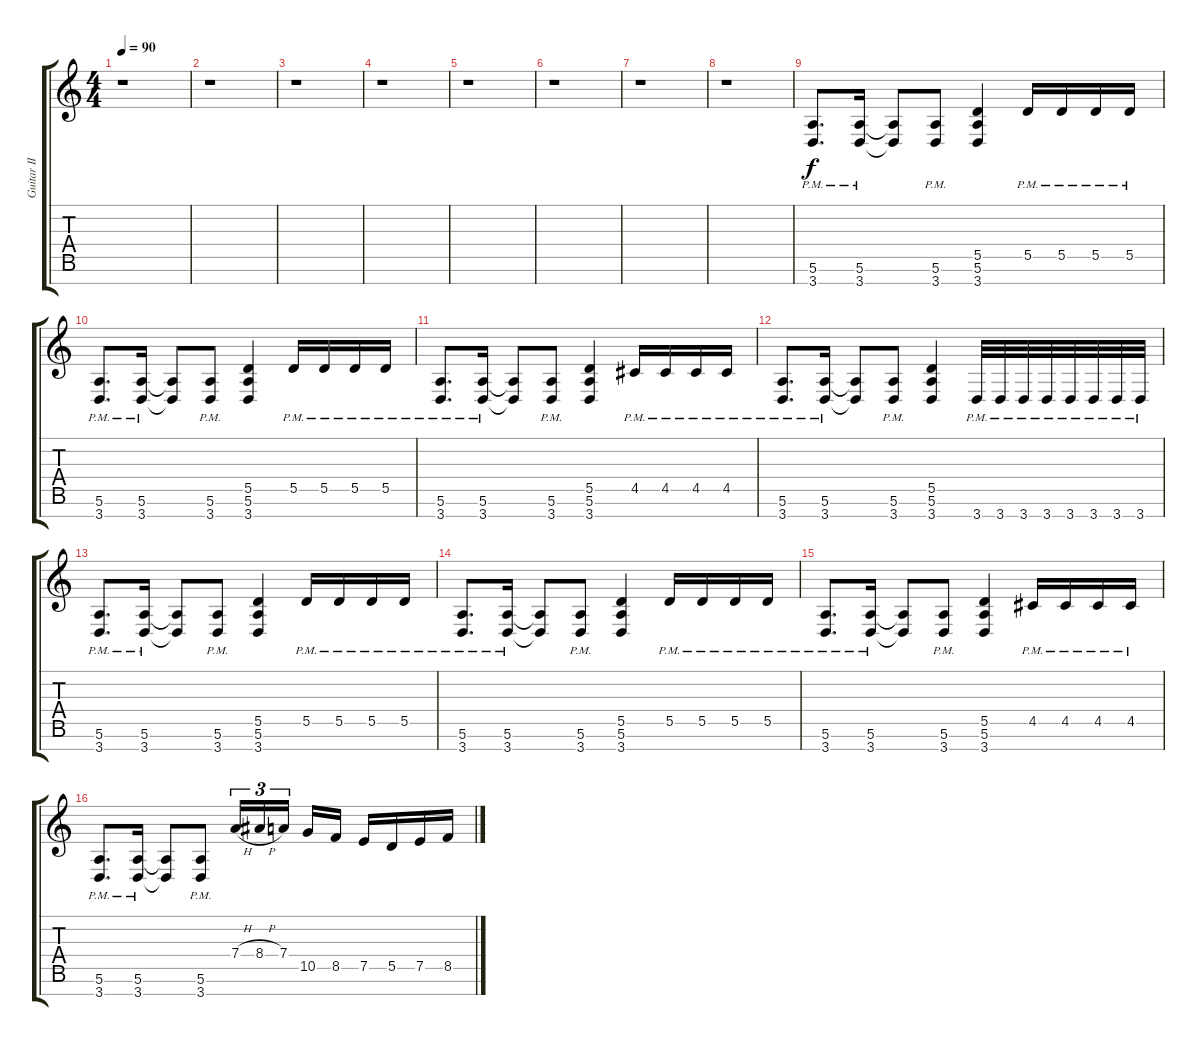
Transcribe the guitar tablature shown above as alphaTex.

\track ("Guitar II" "Guitar II") {instrument distortionguitar}
\staff {score tabs}
\tuning (E4 B3 G3 D3 A2 E2 B1) {hide}
\ts (4 4)
\tempo 90
\clef g2
\ks c
r.1{dy f} |
r.1 |
r.1 |
r.1 |
r.1 |
r.1 |
r.1 |
r.1 |
(5.6{pm} 3.7{pm}).8{d} (5.6{pm} 3.7{pm}).16 (5.6{t} 3.7{t}).8 (5.6{pm} 3.7{pm}).8 (5.5 5.6 3.7).4 5.5{pm}.16 5.5{pm}.16 5.5{pm}.16 5.5{pm}.16 |
(5.6{pm} 3.7{pm}).8{d} (5.6{pm} 3.7{pm}).16 (5.6{t} 3.7{t}).8 (5.6{pm} 3.7{pm}).8 (5.5 5.6 3.7).4 5.5{pm}.16 5.5{pm}.16 5.5{pm}.16 5.5{pm}.16 |
(5.6{pm} 3.7{pm}).8{d} (5.6{pm} 3.7{pm}).16 (5.6{t} 3.7{t}).8 (5.6{pm} 3.7{pm}).8 (5.5 5.6 3.7).4 4.5{pm}.16 4.5{pm}.16 4.5{pm}.16 4.5{pm}.16 |
(5.6{pm} 3.7{pm}).8{d} (5.6{pm} 3.7{pm}).16 (5.6{t} 3.7{t}).8 (5.6{pm} 3.7{pm}).8 (5.5 5.6 3.7).4 3.7{pm}.32 3.7{pm}.32 3.7{pm}.32 3.7{pm}.32 3.7{pm}.32 3.7{pm}.32 3.7{pm}.32 3.7{pm}.32 |
(5.6{pm} 3.7{pm}).8{d} (5.6{pm} 3.7{pm}).16 (5.6{t} 3.7{t}).8 (5.6{pm} 3.7{pm}).8 (5.5 5.6 3.7).4 5.5{pm}.16 5.5{pm}.16 5.5{pm}.16 5.5{pm}.16 |
(5.6{pm} 3.7{pm}).8{d} (5.6{pm} 3.7{pm}).16 (5.6{t} 3.7{t}).8 (5.6{pm} 3.7{pm}).8 (5.5 5.6 3.7).4 5.5{pm}.16 5.5{pm}.16 5.5{pm}.16 5.5{pm}.16 |
(5.6{pm} 3.7{pm}).8{d} (5.6{pm} 3.7{pm}).16 (5.6{t} 3.7{t}).8 (5.6{pm} 3.7{pm}).8 (5.5 5.6 3.7).4 4.5{pm}.16 4.5{pm}.16 4.5{pm}.16 4.5{pm}.16 |
(5.6{pm} 3.7{pm}).8{d} (5.6{pm} 3.7{pm}).16 (5.6{t} 3.7{t}).8 (5.6{pm} 3.7{pm}).8 7.4{h}.16{tu (3 2)} 8.4{h}.16{tu (3 2)} 7.4.16{tu (3 2)} 10.5.16 8.5.16 7.5.16 5.5.16 7.5.16 8.5.16
